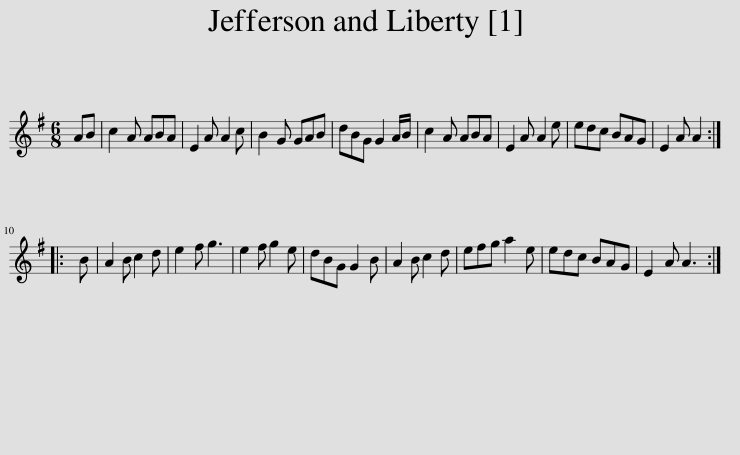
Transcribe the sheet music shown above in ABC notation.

X:1
L:1/8
M:6/8
I:linebreak $
K:G
V:1 treble
V:1
 AB | c2 A ABA | E2 A A2 c | B2 G GAB | dBG G2 A/B/ | %5
 c2 A ABA | E2 A A2 e | edc BAG | E2 A A2 ::$ B | %10
 A2 B c2 d | e2 f g3 | e2 f g2 e | dBG G2 B | A2 B c2 d | %15
 efg a2 e | edc BAG | E2 A A3 :| %18
